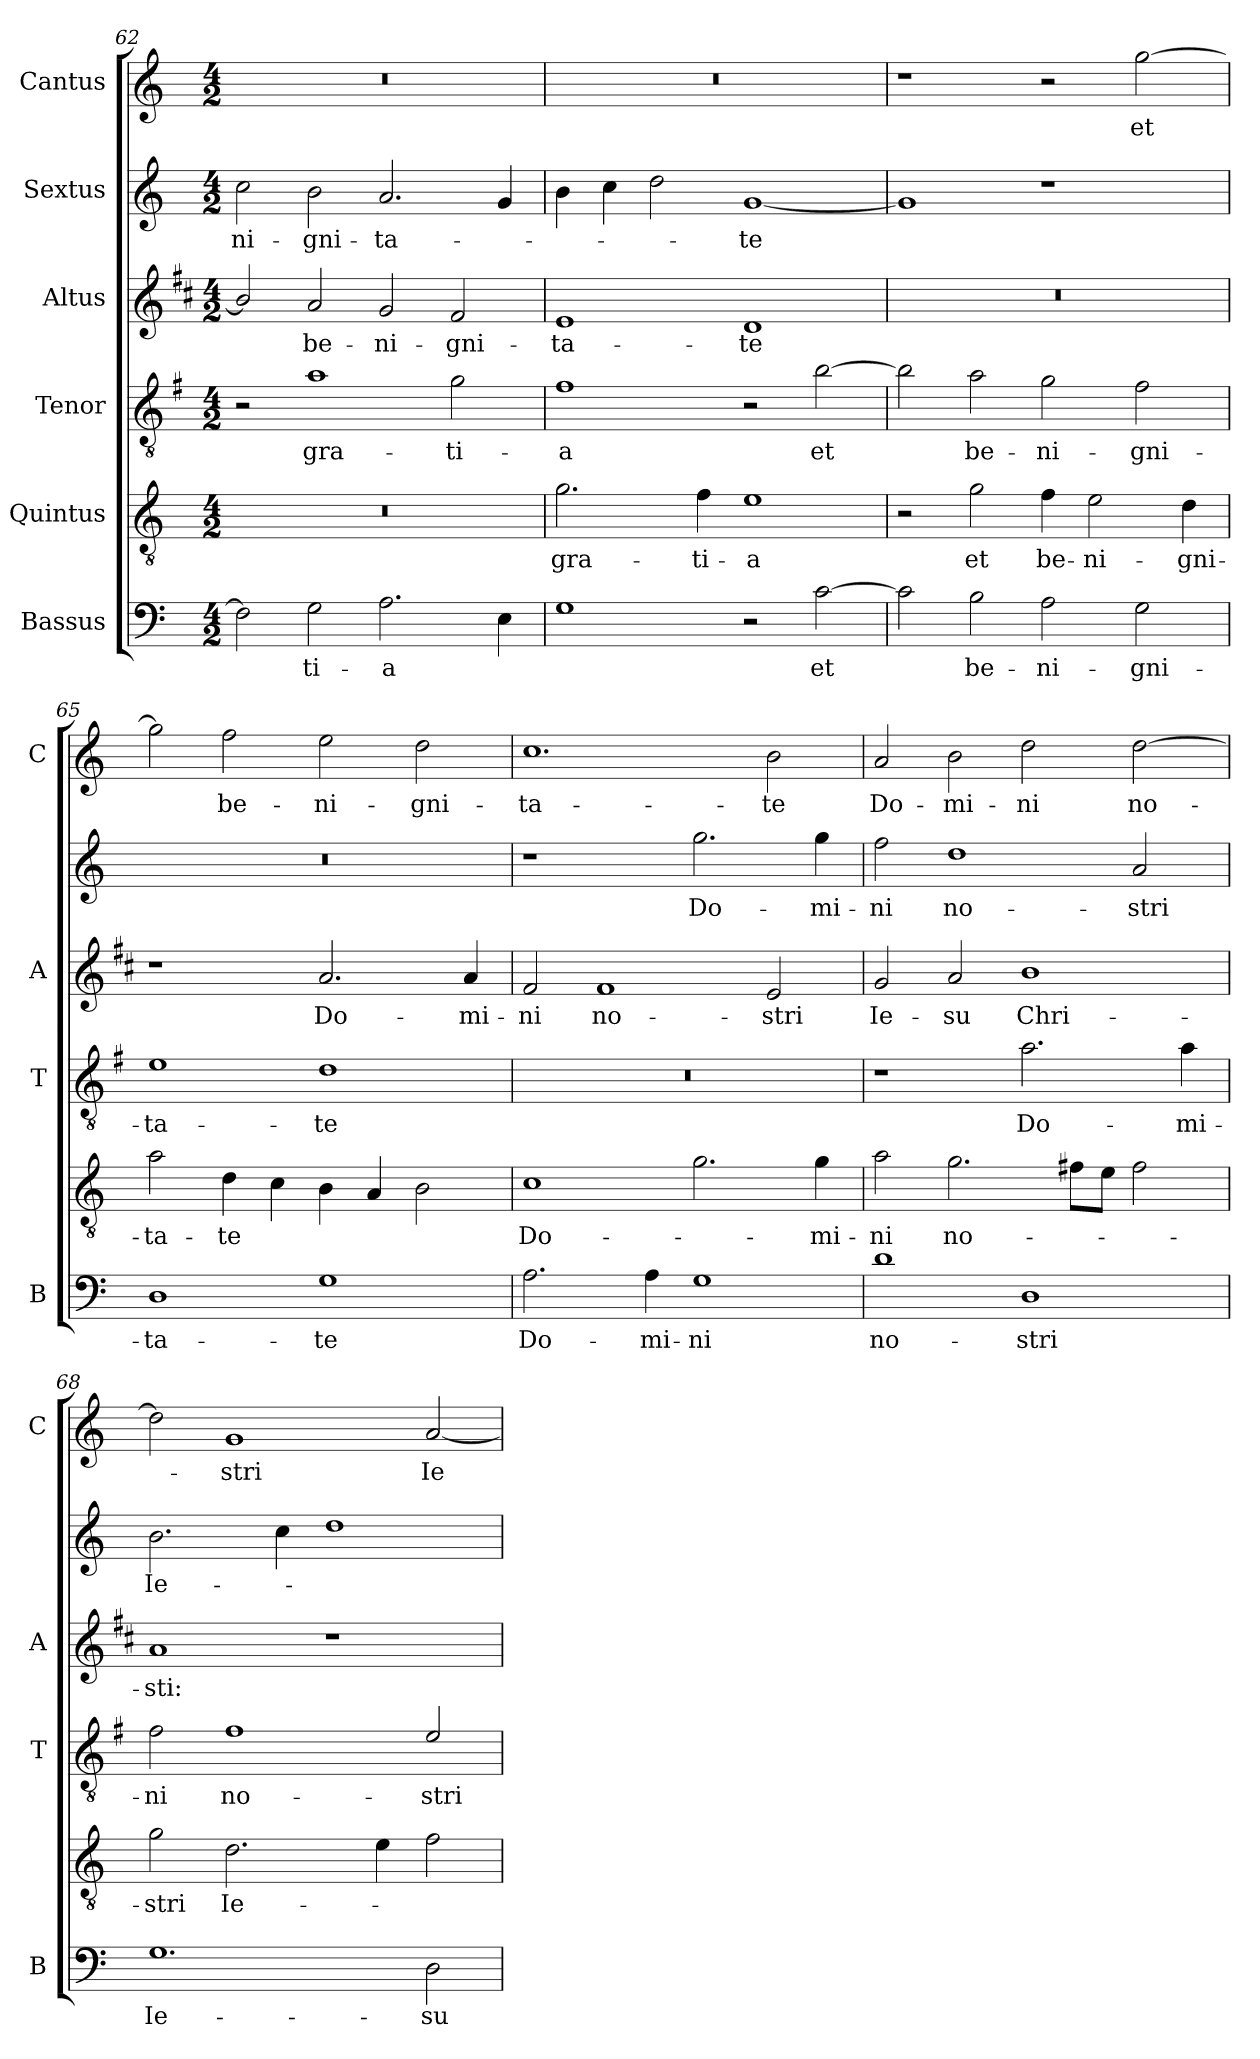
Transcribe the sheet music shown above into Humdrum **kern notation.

**kern	**text	**kern	**text	**kern	**text	**kern	**text	**kern	**text	**kern	**text
*part6	*part6	*part5	*part5	*part4	*part4	*part3	*part3	*part2	*part2	*part1	*part1
*staff6	*staff6	*staff5	*staff5	*staff4	*staff4	*staff3	*staff3	*staff2	*staff2	*staff1	*staff1
*I"Bassus	*	*I"Quintus	*	*I"Tenor	*	*I"Altus	*	*I"Sextus	*	*I"Cantus	*
*I'B	*	*	*	*I'T	*	*I'A	*	*	*	*I'C	*
*clefF4	*	*clefGv2	*	*clefGv2	*	*clefG2	*	*clefG2	*	*clefG2	*
*	*	*	*	*ITrd4c7	*	*ITrd1c2	*	*	*	*	*
*k[]	*	*k[]	*	*k[]	*	*k[]	*	*k[]	*	*k[]	*
*C:	*	*C:	*	*C:	*	*C:	*	*C:	*	*C:	*
*M4/2	*	*M4/2	*	*M4/2	*	*M4/2	*	*M4/2	*	*M4/2	*
=62	=62	=62	=62	=62	=62	=62	=62	=62	=62	=62	=62
!	!	!	!	!	!	!	!	!	!LO:LY:b	!	!
2F\]	.	0r	.	2r	.	2a/]	.	2cc\	-ni-	0r	.
!	!LO:LY:b	!	!	!	!LO:LY:b	!	!LO:LY:b	!	!LO:LY:b	!	!
2G\	-ti-	.	.	1d	gra-	2g/	be-	2b\	-gni-	.	.
!	!LO:LY:b	!	!	!	!	!	!LO:LY:b	!	!LO:LY:b	!	!
2.A\	-a	.	.	.	.	2f/	-ni-	2.a/	-ta-	.	.
!	!	!	!	!	!LO:LY:b	!	!LO:LY:b	!	!	!	!
.	.	.	.	2c\	-ti-	2e/	-gni-	.	.	.	.
4E\	.	.	.	.	.	.	.	4g/	.	.	.
=63	=63	=63	=63	=63	=63	=63	=63	=63	=63	=63	=63
!	!	!	!LO:LY:b	!	!LO:LY:b	!	!LO:LY:b	!	!	!	!
1G	.	2.g\	gra-	1B	-a	1d	-ta-	4b\	.	0r	.
.	.	.	.	.	.	.	.	4cc\	.	.	.
.	.	.	.	.	.	.	.	2dd\	.	.	.
!	!	!	!LO:LY:b	!	!	!	!	!	!	!	!
.	.	4f\	-ti-	.	.	.	.	.	.	.	.
!	!	!	!LO:LY:b	!	!	!	!LO:LY:b	!	!LO:LY:b	!	!
2r	.	1e	-a	2r	.	1c	-te	[1g	-te	.	.
!	!LO:LY:b	!	!	!	!LO:LY:b	!	!	!	!	!	!
[2c\	et	.	.	[2e\	et	.	.	.	.	.	.
=64	=64	=64	=64	=64	=64	=64	=64	=64	=64	=64	=64
2c\]	.	2r	.	2e\]	.	0r	.	1g]	.	1r	.
!	!LO:LY:b	!	!LO:LY:b	!	!LO:LY:b	!	!	!	!	!	!
2B\	be-	2g\	et	2d\	be-	.	.	.	.	.	.
!	!LO:LY:b	!	!LO:LY:b	!	!LO:LY:b	!	!	!	!	!	!
2A\	-ni-	4f\	be-	2c\	-ni-	.	.	1r	.	2r	.
!	!	!	!LO:LY:b	!	!	!	!	!	!	!	!
.	.	2e\	-ni-	.	.	.	.	.	.	.	.
!	!LO:LY:b	!	!	!	!LO:LY:b	!	!	!	!	!	!LO:LY:b
2G\	-gni-	.	.	2B\	-gni-	.	.	.	.	[2gg\	et
!	!	!	!LO:LY:b	!	!	!	!	!	!	!	!
.	.	4d\	-gni-	.	.	.	.	.	.	.	.
=65	=65	=65	=65	=65	=65	=65	=65	=65	=65	=65	=65
!	!LO:LY:b	!	!LO:LY:b	!	!LO:LY:b	!	!	!	!	!	!
1D	-ta-	2a\	-ta-	1A	-ta-	1r	.	0r	.	2gg\]	.
!	!	!	!LO:LY:b	!	!	!	!	!	!	!	!LO:LY:b
.	.	4d\	-te	.	.	.	.	.	.	2ff\	be-
.	.	4c\	.	.	.	.	.	.	.	.	.
!	!LO:LY:b	!	!	!	!LO:LY:b	!	!LO:LY:b	!	!	!	!LO:LY:b
1G	-te	4B\	.	1G	-te	2.g/	Do-	.	.	2ee\	-ni-
.	.	4A/	.	.	.	.	.	.	.	.	.
!	!	!	!	!	!	!	!	!	!	!	!LO:LY:b
.	.	2B\	.	.	.	.	.	.	.	2dd\	-gni-
!	!	!	!	!	!	!	!LO:LY:b	!	!	!	!
.	.	.	.	.	.	4g/	-mi-	.	.	.	.
!!LO:LB:g=z
=66	=66	=66	=66	=66	=66	=66	=66	=66	=66	=66	=66
!	!LO:LY:b	!	!LO:LY:b	!	!	!	!LO:LY:b	!	!	!	!LO:LY:b
2.A\	Do-	1c	Do-	0r	.	2e/	-ni	1r	.	1.cc	-ta-
!	!	!	!	!	!	!	!LO:LY:b	!	!	!	!
.	.	.	.	.	.	1e	no-	.	.	.	.
!	!LO:LY:b	!	!	!	!	!	!	!	!	!	!
4A\	-mi-	.	.	.	.	.	.	.	.	.	.
!	!LO:LY:b	!	!	!	!	!	!	!	!LO:LY:b	!	!
1G	-ni	2.g\	.	.	.	.	.	2.gg\	Do-	.	.
!	!	!	!	!	!	!	!LO:LY:b	!	!	!	!LO:LY:b
.	.	.	.	.	.	2d/	-stri	.	.	2b\	-te
!	!	!	!LO:LY:b	!	!	!	!	!	!LO:LY:b	!	!
.	.	4g\	-mi-	.	.	.	.	4gg\	-mi-	.	.
=67	=67	=67	=67	=67	=67	=67	=67	=67	=67	=67	=67
!	!LO:LY:b	!	!LO:LY:b	!	!	!	!LO:LY:b	!	!LO:LY:b	!	!LO:LY:b
1d	no-	2a\	-ni	1r	.	2f/	Ie-	2ff\	-ni	2a/	Do-
!	!	!	!LO:LY:b	!	!	!	!LO:LY:b	!	!LO:LY:b	!	!LO:LY:b
.	.	2.g\	no-	.	.	2g/	-su	1dd	no-	2b\	-mi-
!	!LO:LY:b	!	!	!	!LO:LY:b	!	!LO:LY:b	!	!	!	!LO:LY:b
1D	-stri	.	.	2.d\	Do-	1a	Chri-	.	.	2dd\	-ni
.	.	8f#X\L	.	.	.	.	.	.	.	.	.
.	.	8e\J	.	.	.	.	.	.	.	.	.
!	!	!	!	!	!	!	!	!	!LO:LY:b	!	!LO:LY:b
.	.	2f#\	.	.	.	.	.	2a/	-stri	[2dd\	no-
!	!	!	!	!	!LO:LY:b	!	!	!	!	!	!
.	.	.	.	4d\	-mi-	.	.	.	.	.	.
=68	=68	=68	=68	=68	=68	=68	=68	=68	=68	=68	=68
!	!LO:LY:b	!	!LO:LY:b	!	!LO:LY:b	!	!LO:LY:b	!	!LO:LY:b	!	!
1.G	Ie-	2g\	-stri	2B\	-ni	1g	-sti:	2.b\	Ie-	2dd\]	.
!	!	!	!LO:LY:b	!	!LO:LY:b	!	!	!	!	!	!LO:LY:b
.	.	2.d\	Ie-	1B	no-	.	.	.	.	1g	-stri
.	.	.	.	.	.	.	.	4cc\	.	.	.
.	.	.	.	.	.	1r	.	1dd	.	.	.
.	.	4e\	.	.	.	.	.	.	.	.	.
!	!LO:LY:b	!	!	!	!LO:LY:b	!	!	!	!	!	!LO:LY:b
2D\	-su	2f\	.	2A/	-stri	.	.	.	.	[2a/	Ie-
=	=	=	=	=	=	=	=	=	=	=	=
*-	*-	*-	*-	*-	*-	*-	*-	*-	*-	*-	*-
